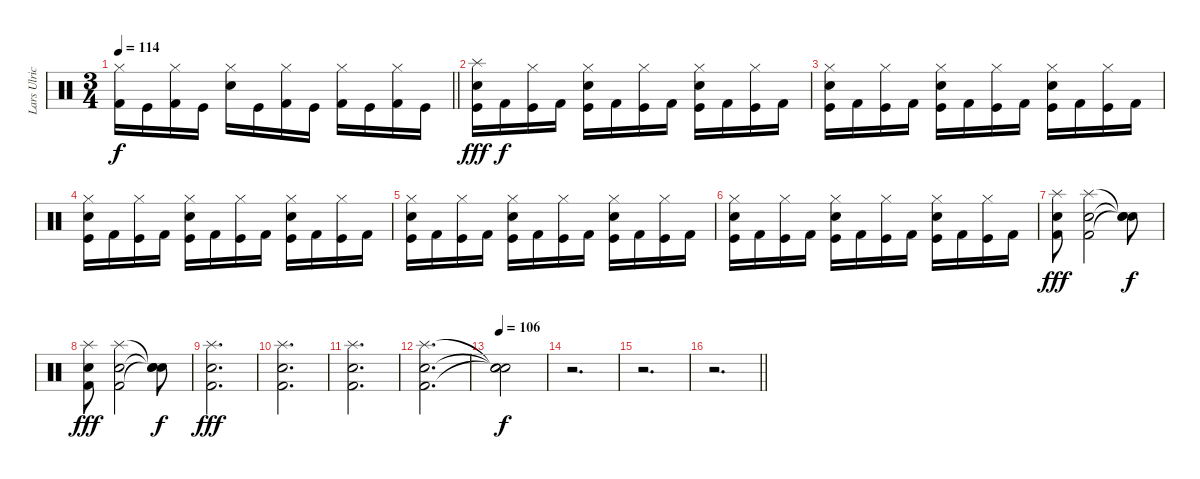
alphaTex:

\track ("Lars Ulrich" "Lars Ulric") {instrument percussion}
\staff {score}
\articulation defaults
\ts (3 4)
\tempo 114
\clef neutral
\barLineRight lightlight
\ks c
("Hi-Hat (closed)" "Kick (hit) 2").16{dy f} "Kick (hit)".16 ("Hi-Hat (closed)" "Kick (hit) 2").16 "Kick (hit)".16 ("Hi-Hat (closed)" "Electric Snare (hit)").16 "Kick (hit)".16 ("Hi-Hat (closed)" "Kick (hit) 2").16 "Kick (hit)".16 ("Hi-Hat (closed)" "Kick (hit) 2").16 "Kick (hit)".16 ("Hi-Hat (closed)" "Kick (hit) 2").16 "Kick (hit)".16 |
("Splash (hit)" "Electric Snare (hit)" "Kick (hit)").16{dy fff} "Kick (hit) 2".16{dy f} ("Hi-Hat (closed)" "Kick (hit)").16 "Kick (hit) 2".16 ("Hi-Hat (closed)" "Electric Snare (hit)" "Kick (hit)").16 "Kick (hit) 2".16 ("Hi-Hat (closed)" "Kick (hit)").16 "Kick (hit) 2".16 ("Hi-Hat (closed)" "Electric Snare (hit)" "Kick (hit)").16 "Kick (hit) 2".16 ("Hi-Hat (closed)" "Kick (hit)").16 "Kick (hit) 2".16 |
("Hi-Hat (closed)" "Electric Snare (hit)" "Kick (hit)").16 "Kick (hit) 2".16 ("Hi-Hat (closed)" "Kick (hit)").16 "Kick (hit) 2".16 ("Hi-Hat (closed)" "Electric Snare (hit)" "Kick (hit)").16 "Kick (hit) 2".16 ("Hi-Hat (closed)" "Kick (hit)").16 "Kick (hit) 2".16 ("Hi-Hat (closed)" "Electric Snare (hit)" "Kick (hit)").16 "Kick (hit) 2".16 ("Hi-Hat (closed)" "Kick (hit)").16 "Kick (hit) 2".16 |
("Hi-Hat (closed)" "Electric Snare (hit)" "Kick (hit)").16 "Kick (hit) 2".16 ("Hi-Hat (closed)" "Kick (hit)").16 "Kick (hit) 2".16 ("Hi-Hat (closed)" "Electric Snare (hit)" "Kick (hit)").16 "Kick (hit) 2".16 ("Hi-Hat (closed)" "Kick (hit)").16 "Kick (hit) 2".16 ("Hi-Hat (closed)" "Electric Snare (hit)" "Kick (hit)").16 "Kick (hit) 2".16 ("Hi-Hat (closed)" "Kick (hit)").16 "Kick (hit) 2".16 |
("Hi-Hat (closed)" "Electric Snare (hit)" "Kick (hit)").16 "Kick (hit) 2".16 ("Hi-Hat (closed)" "Kick (hit)").16 "Kick (hit) 2".16 ("Hi-Hat (closed)" "Electric Snare (hit)" "Kick (hit)").16 "Kick (hit) 2".16 ("Hi-Hat (closed)" "Kick (hit)").16 "Kick (hit) 2".16 ("Hi-Hat (closed)" "Electric Snare (hit)" "Kick (hit)").16 "Kick (hit) 2".16 ("Hi-Hat (closed)" "Kick (hit)").16 "Kick (hit) 2".16 |
("Hi-Hat (closed)" "Electric Snare (hit)" "Kick (hit)").16 "Kick (hit) 2".16 ("Hi-Hat (closed)" "Kick (hit)").16 "Kick (hit) 2".16 ("Hi-Hat (closed)" "Electric Snare (hit)" "Kick (hit)").16 "Kick (hit) 2".16 ("Hi-Hat (closed)" "Kick (hit)").16 "Kick (hit) 2".16 ("Hi-Hat (closed)" "Electric Snare (hit)" "Kick (hit)").16 "Kick (hit) 2".16 ("Hi-Hat (closed)" "Kick (hit)").16 "Kick (hit) 2".16 |
("Splash (hit)" "Electric Snare (hit)" "Kick (hit) 2").8{dy fff} ("Splash (hit)" "Electric Snare (hit)" "Kick (hit) 2").2 ("Snare (hit)"{t} "Snare (hit)"{t} "Snare (hit)"{t}).8{dy f} |
("Splash (hit)" "Electric Snare (hit)" "Kick (hit) 2").8{dy fff} ("Splash (hit)" "Electric Snare (hit)" "Kick (hit) 2").2 ("Snare (hit)"{t} "Snare (hit)"{t} "Snare (hit)"{t}).8{dy f} |
("Splash (hit)" "Electric Snare (hit)" "Kick (hit) 2").2{d dy fff} |
("Splash (hit)" "Electric Snare (hit)" "Kick (hit) 2").2{d} |
("Splash (hit)" "Electric Snare (hit)" "Kick (hit) 2").2{d} |
("Splash (hit)" "Electric Snare (hit)" "Kick (hit) 2").2{d} |
\tempo 106
("Snare (hit)"{t} "Snare (hit)"{t} "Snare (hit)"{t}).2{dy f} |
r.2{d} |
r.2{d} |
\barLineRight lightlight
r.2{d}
